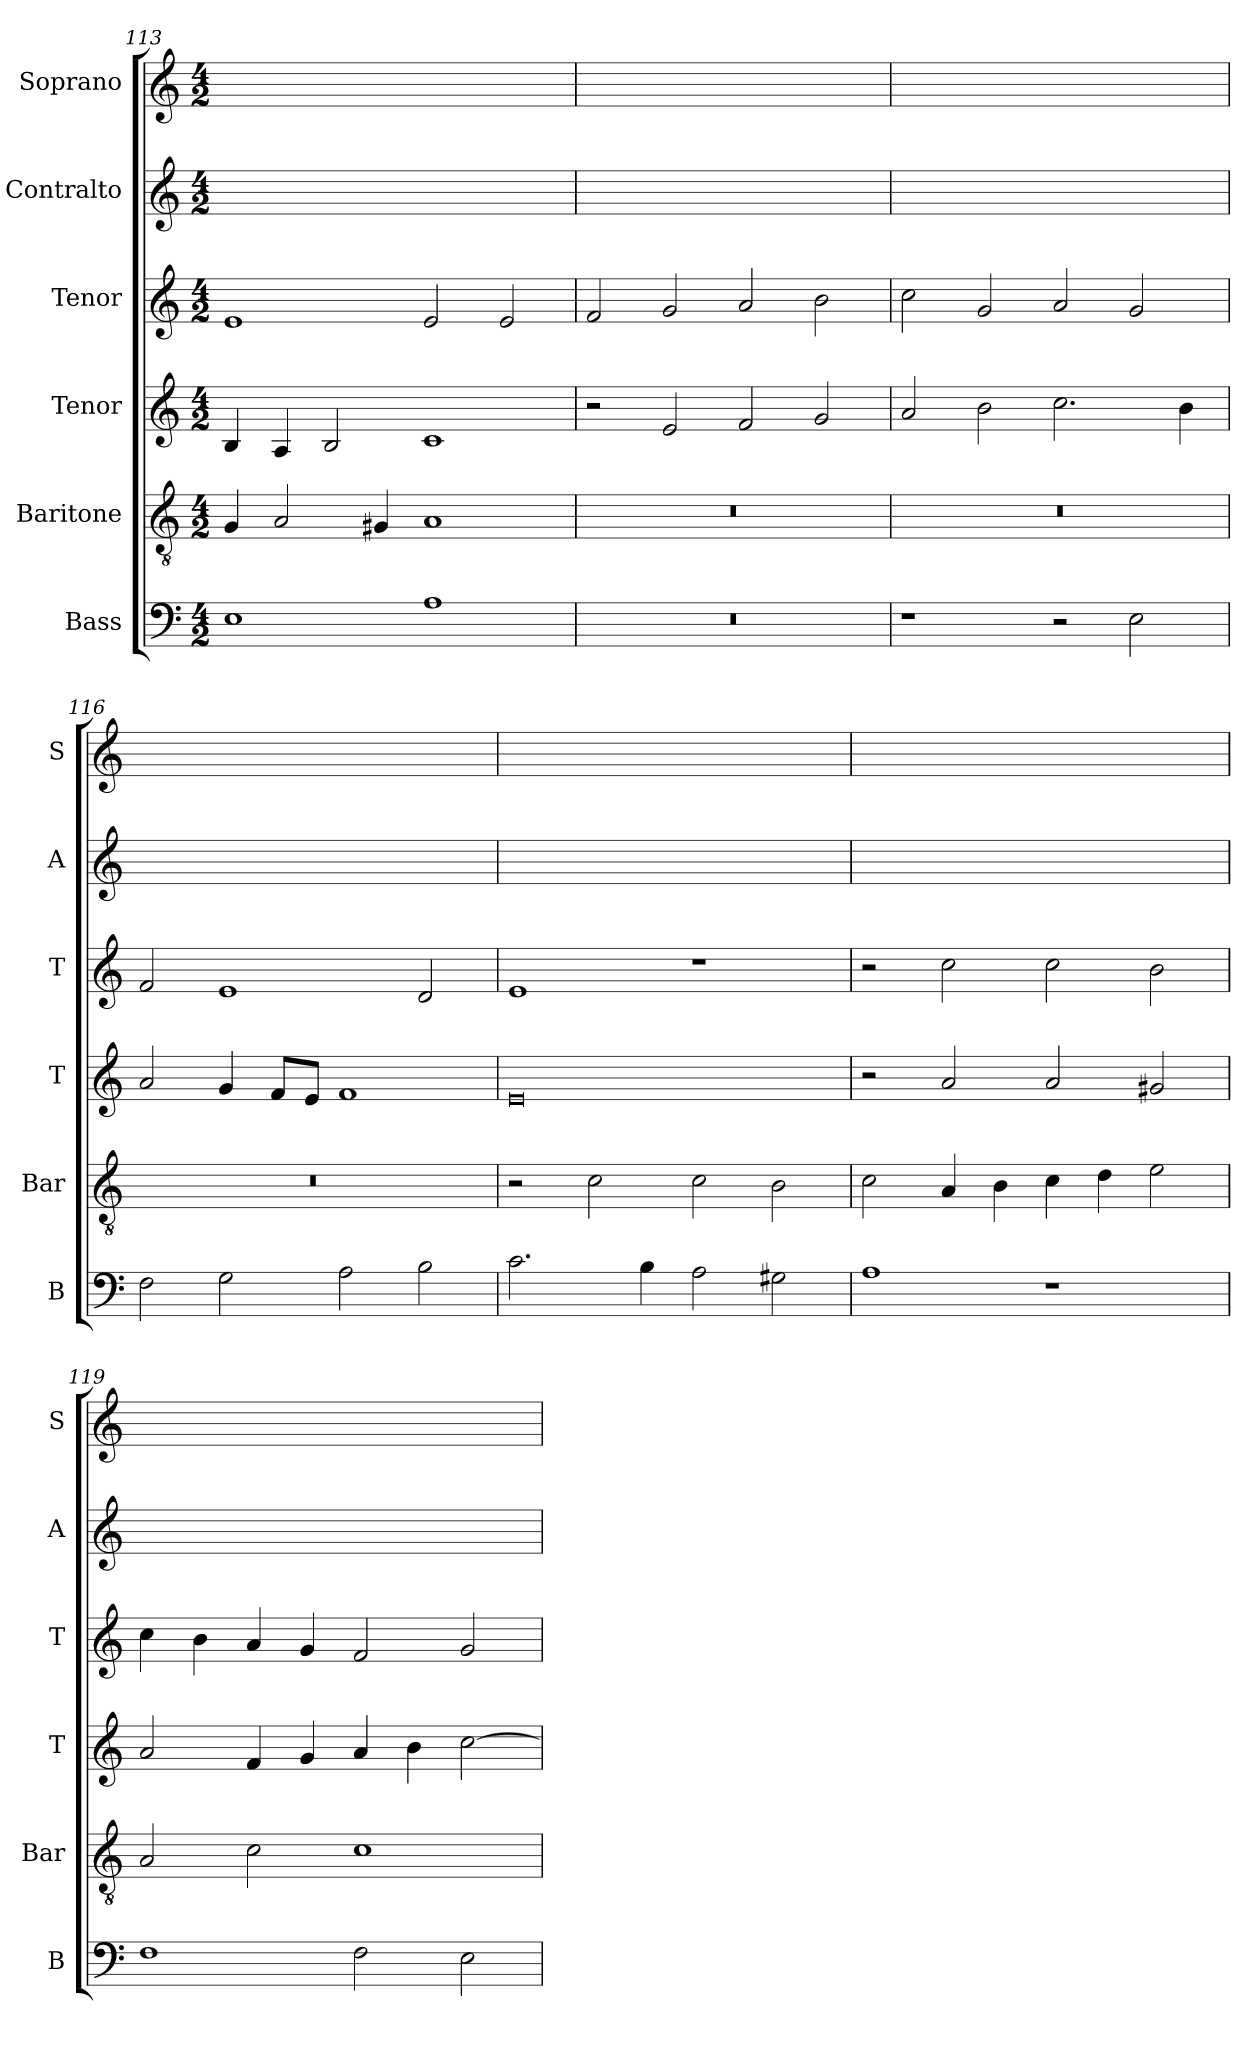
**kern	**kern	**kern	**kern	**kern	**kern
*part6	*part5	*part4	*part3	*part2	*part1
*staff6	*staff5	*staff4	*staff3	*staff2	*staff1
*I"Bass	*I"Baritone	*I"Tenor	*I"Tenor	*I"Contralto	*I"Soprano
*I'B	*I'Bar	*I'T	*I'T	*I'A	*I'S
*clefF4	*clefGv2	*clefG2	*clefG2	*clefG2	*clefG2
*k[]	*k[]	*k[]	*k[]	*k[]	*k[]
*G:mix	*G:mix	*G:mix	*G:mix	*G:mix	*G:mix
*M4/2	*M4/2	*M4/2	*M4/2	*M4/2	*M4/2
=113	=113	=113	=113	=113	=113
1E	4G	4B	1e	0ryy	0ryy
.	2A	4A	.	.	.
.	.	2B	.	.	.
.	4G#X	.	.	.	.
1A	1A	1c	2e	.	.
.	.	.	2e	.	.
=114	=114	=114	=114	=114	=114
0r	0r	2r	2f	0ryy	0ryy
.	.	2e	2g	.	.
.	.	2f	2a	.	.
.	.	2g	2b	.	.
=115	=115	=115	=115	=115	=115
1r	0r	2a	2cc	0ryy	0ryy
.	.	2b	2g	.	.
2r	.	2.cc	2a	.	.
2E	.	.	2g	.	.
.	.	4b	.	.	.
=116	=116	=116	=116	=116	=116
2F	0r	2a	2f	0ryy	0ryy
2G	.	4g	1e	.	.
.	.	8f/L	.	.	.
.	.	8e/J	.	.	.
2A	.	1f	.	.	.
2B	.	.	2d	.	.
=117	=117	=117	=117	=117	=117
2.c	2r	0e	1e	0ryy	0ryy
.	2c	.	.	.	.
4B	.	.	.	.	.
2A	2c	.	1r	.	.
2G#X	2B	.	.	.	.
=118	=118	=118	=118	=118	=118
1A	2c	2r	2r	0ryy	0ryy
.	4A	2a	2cc	.	.
.	4B	.	.	.	.
1r	4c	2a	2cc	.	.
.	4d	.	.	.	.
.	2e	2g#X	2b	.	.
=119	=119	=119	=119	=119	=119
1F	2A	2a	4cc	0ryy	0ryy
.	.	.	4b	.	.
.	2c	4f	4a	.	.
.	.	4g	4g	.	.
2F	1c	4a	2f	.	.
.	.	4b	.	.	.
2E	.	[2cc	2g	.	.
=	=	=	=	=	=
*-	*-	*-	*-	*-	*-
